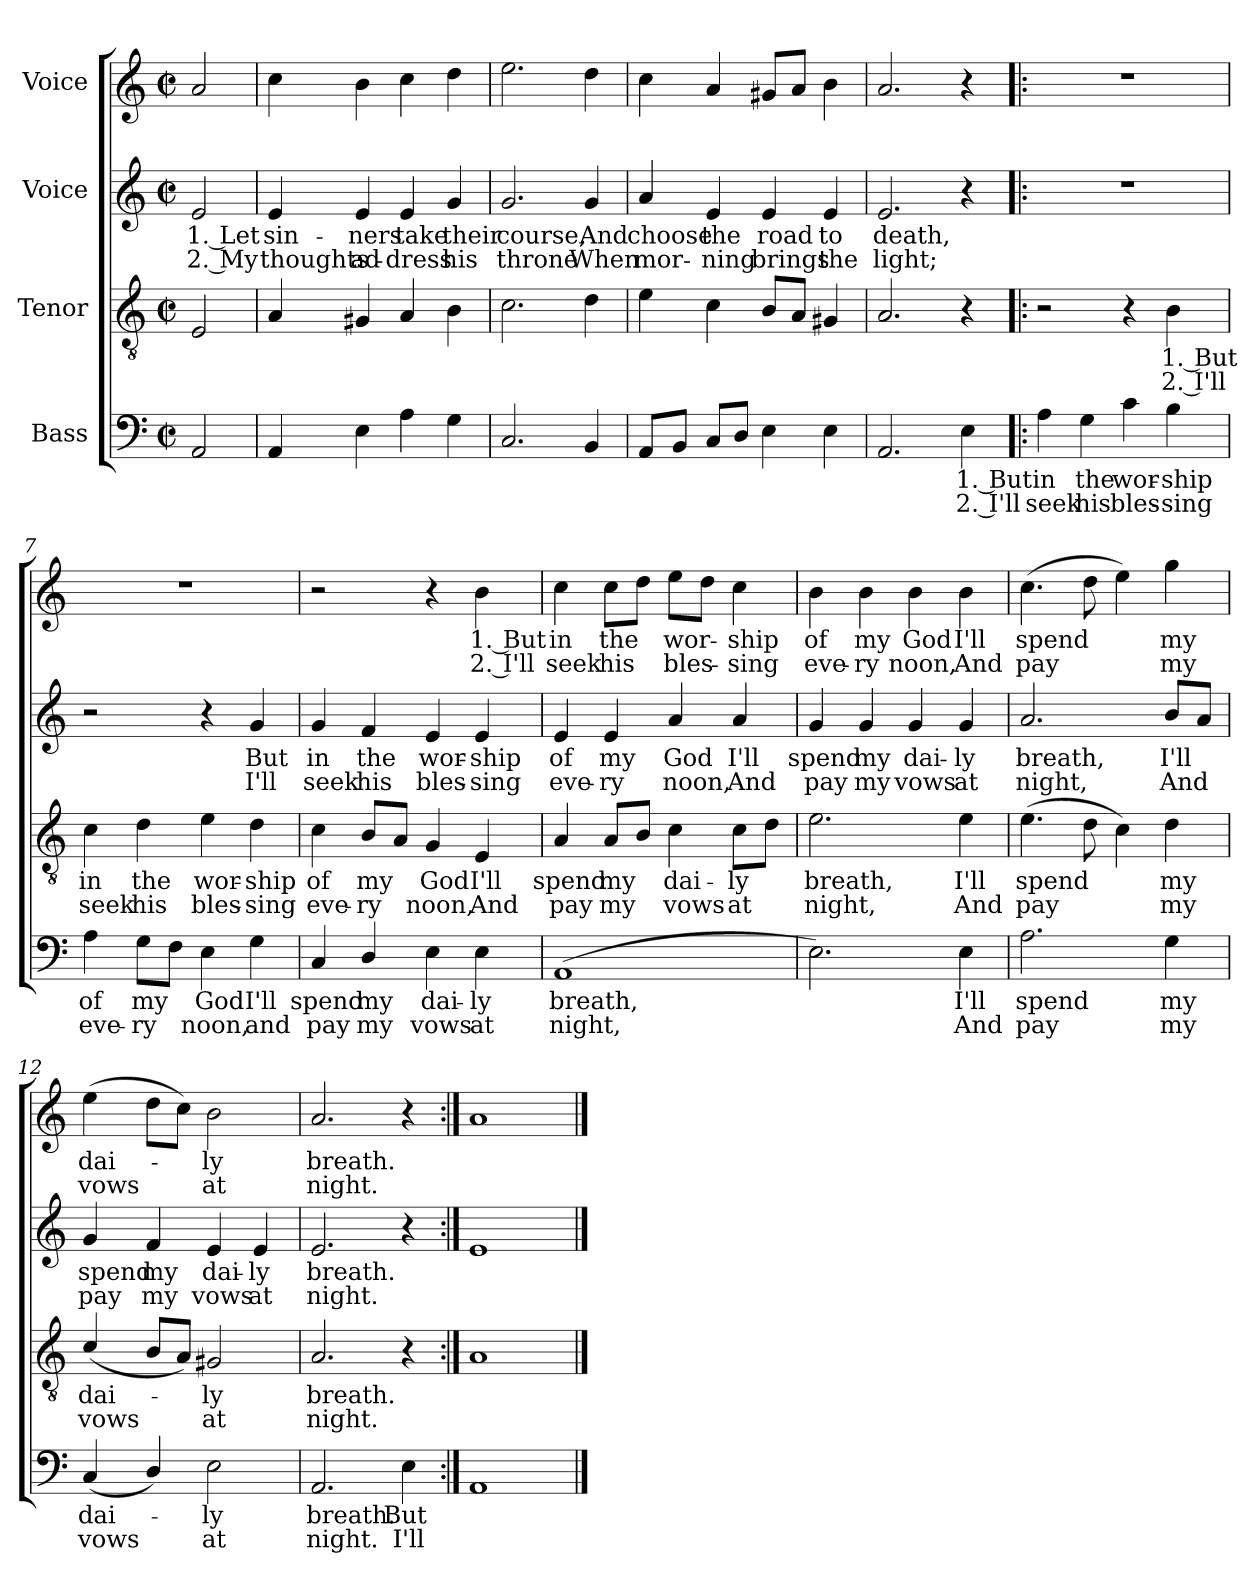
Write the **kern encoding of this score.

**kern	**text	**text	**kern	**text	**text	**kern	**text	**text	**kern	**text	**text
*part4	*part4	*part4	*part3	*part3	*part3	*part2	*part2	*part2	*part1	*part1	*part1
*staff4	*staff4	*staff4	*staff3	*staff3	*staff3	*staff2	*staff2	*staff2	*staff1	*staff1	*staff1
*I"Bass	*	*	*I"Tenor	*	*	*I"Voice	*	*	*I"Voice	*	*
*clefF4	*	*	*clefGv2	*	*	*clefG2	*	*	*clefG2	*	*
*k[]	*	*	*k[]	*	*	*k[]	*	*	*k[]	*	*
*M2/2	*	*	*M2/2	*	*	*M2/2	*	*	*M2/2	*	*
*met(c|)	*	*	*met(c|)	*	*	*met(c|)	*	*	*met(c|)	*	*
*MM100	*	*	*MM100	*	*	*MM100	*	*	*MM100	*	*
=1	=1	=1	=1	=1	=1	=1	=1	=1	=1	=1	=1
2AA/	.	.	2E/	.	.	2e/	1. Let	2. My	2a/	.	.
=2	=2	=2	=2	=2	=2	=2	=2	=2	=2	=2	=2
4AA/	.	.	4A/	.	.	4e/	sin-	thoughts	4cc\	.	.
4E\	.	.	4G#X/	.	.	4e/	-ners	ad-	4b\	.	.
4A\	.	.	4A/	.	.	4e/	take	-dress	4cc\	.	.
4G\	.	.	4B\	.	.	4g/	their	his	4dd\	.	.
=3	=3	=3	=3	=3	=3	=3	=3	=3	=3	=3	=3
2.C/	.	.	2.c\	.	.	2.g/	course,	throne	2.ee\	.	.
4BB/	.	.	4d\	.	.	4g/	And	When	4dd\	.	.
=4	=4	=4	=4	=4	=4	=4	=4	=4	=4	=4	=4
8AA/L	.	.	4e\	.	.	4a/	choose	mor-	4cc\	.	.
8BB/J	.	.	.	.	.	.	.	.	.	.	.
8C/L	.	.	4c\	.	.	4e/	the	-ning	4a/	.	.
8D/J	.	.	.	.	.	.	.	.	.	.	.
4E\	.	.	8B/L	.	.	4e/	road	brings	8g#X/L	.	.
.	.	.	8A/J	.	.	.	.	.	8a/J	.	.
4E\	.	.	4G#X/	.	.	4e/	to	the	4b\	.	.
=5	=5	=5	=5	=5	=5	=5	=5	=5	=5	=5	=5
2.AA/	.	.	2.A/	.	.	2.e/	death,	light;	2.a/	.	.
4E\	1. But	2. I'll	4r	.	.	4r	.	.	4r	.	.
=6!|:	=6!|:	=6!|:	=6!|:	=6!|:	=6!|:	=6!|:	=6!|:	=6!|:	=6!|:	=6!|:	=6!|:
4A\	in	seek	2r	.	.	1r	.	.	1r	.	.
4G\	the	his	.	.	.	.	.	.	.	.	.
4c\	wor-	bles-	4r	.	.	.	.	.	.	.	.
4B\	-ship	-sing	4B\	1. But	2. I'll	.	.	.	.	.	.
=7	=7	=7	=7	=7	=7	=7	=7	=7	=7	=7	=7
4A\	of	eve-	4c\	in	seek	2r	.	.	1r	.	.
8G\L	my	-ry	4d\	the	his	.	.	.	.	.	.
8F\J	.	.	.	.	.	.	.	.	.	.	.
4E\	God	noon,	4e\	wor-	bles-	4r	.	.	.	.	.
4G\	I'll	and	4d\	-ship	-sing	4g/	But	I'll	.	.	.
!!LO:LB:g=z
=8	=8	=8	=8	=8	=8	=8	=8	=8	=8	=8	=8
4C/	spend	pay	4c\	of	eve-	4g/	in	seek	2r	.	.
4D/	my	my	8B/L	my	-ry	4f/	the	his	.	.	.
.	.	.	8A/J	.	.	.	.	.	.	.	.
4E\	dai-	vows	4G/	God	noon,	4e/	wor-	bles-	4r	.	.
4E\	-ly	at	4E/	I'll	And	4e/	-ship	-sing	4b\	1. But	2. I'll
=9	=9	=9	=9	=9	=9	=9	=9	=9	=9	=9	=9
(>1AA	breath,	night,	4A/	spend	pay	4e/	of	eve-	4cc\	in	seek
.	.	.	8A/L	my	my	4e/	my	-ry	8cc\L	the	his
.	.	.	8B/J	.	.	.	.	.	8dd\J	.	.
.	.	.	4c\	dai-	vows	4a/	God	noon,	8ee\L	wor-	bles-
.	.	.	.	.	.	.	.	.	8dd\J	.	.
.	.	.	8c\L	-ly	at	4a/	I'll	And	4cc\	-ship	-sing
.	.	.	8d\J	.	.	.	.	.	.	.	.
=10	=10	=10	=10	=10	=10	=10	=10	=10	=10	=10	=10
2.E\)	.	.	2.e\	breath,	night,	4g/	spend	pay	4b\	of	eve-
.	.	.	.	.	.	4g/	my	my	4b\	my	-ry
.	.	.	.	.	.	4g/	dai-	vows	4b\	God	noon,
4E\	I'll	And	4e\	I'll	And	4g/	-ly	at	4b\	I'll	And
=11	=11	=11	=11	=11	=11	=11	=11	=11	=11	=11	=11
2.A\	spend	pay	(4.e\	spend	pay	2.a/	breath,	night,	(4.cc\	spend	pay
.	.	.	8d\	.	.	.	.	.	8dd\	.	.
.	.	.	4c\)	.	.	.	.	.	4ee\)	.	.
4G\	my	my	4d\	my	my	8b/L	I'll	And	4gg\	my	my
.	.	.	.	.	.	8a/J	.	.	.	.	.
=12	=12	=12	=12	=12	=12	=12	=12	=12	=12	=12	=12
(4C/	dai-	vows	(4c/	dai-	vows	4g/	spend	pay	(4ee\	dai-	vows
4D/)	.	.	8B/L	.	.	4f/	my	my	8dd\L	.	.
.	.	.	8A/J)	.	.	.	.	.	8cc\J)	.	.
2E\	-ly	at	2G#X/	-ly	at	4e/	dai-	vows	2b\	-ly	at
.	.	.	.	.	.	4e/	-ly	at	.	.	.
=13	=13	=13	=13	=13	=13	=13	=13	=13	=13	=13	=13
2.AA/	breath.	night.	2.A/	breath.	night.	2.e/	breath.	night.	2.a/	breath.	night.
4E\	But	I'll	4r	.	.	4r	.	.	4r	.	.
=14:|!	=14:|!	=14:|!	=14:|!	=14:|!	=14:|!	=14:|!	=14:|!	=14:|!	=14:|!	=14:|!	=14:|!
1AA	.	.	1A	.	.	1e	.	.	1a	.	.
==	==	==	==	==	==	==	==	==	==	==	==
*-	*-	*-	*-	*-	*-	*-	*-	*-	*-	*-	*-
